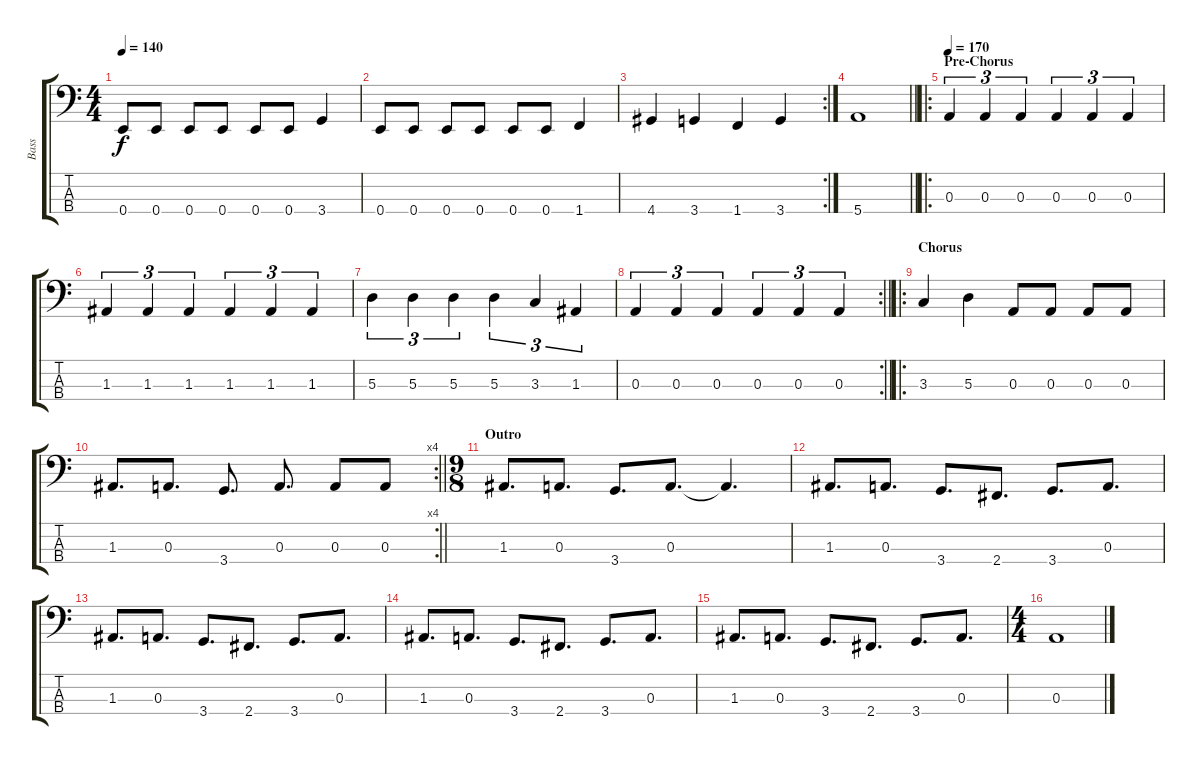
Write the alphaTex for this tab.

\track ("Bass" "Bass") {instrument electricbassfinger}
\staff {score tabs}
\tuning (G2 D2 A1 E1) {hide}
\ts (4 4)
\tempo 140
\clef f4
\ks c
0.4.8{dy f} 0.4.8 0.4.8 0.4.8 0.4.8 0.4.8 3.4.4 |
0.4.8 0.4.8 0.4.8 0.4.8 0.4.8 0.4.8 1.4.4 |
\rc 2
4.4.4 3.4.4 1.4.4 3.4.4 |
\barLineRight lightlight
5.4.1 |
\ro
\section ("" "Pre-Chorus")
\tempo 170
0.3.4{tu (3 2)} 0.3.4{tu (3 2)} 0.3.4{tu (3 2)} 0.3.4{tu (3 2)} 0.3.4{tu (3 2)} 0.3.4{tu (3 2)} |
1.3.4{tu (3 2)} 1.3.4{tu (3 2)} 1.3.4{tu (3 2)} 1.3.4{tu (3 2)} 1.3.4{tu (3 2)} 1.3.4{tu (3 2)} |
5.3.4{tu (3 2)} 5.3.4{tu (3 2)} 5.3.4{tu (3 2)} 5.3.4{tu (3 2)} 3.3.4{tu (3 2)} 1.3.4{tu (3 2)} |
\rc 2
\barLineRight lightlight
0.3.4{tu (3 2)} 0.3.4{tu (3 2)} 0.3.4{tu (3 2)} 0.3.4{tu (3 2)} 0.3.4{tu (3 2)} 0.3.4{tu (3 2)} |
\ro
\section ("" "Chorus")
3.3.4 5.3.4 0.3.8 0.3.8 0.3.8 0.3.8 |
\rc 4
\barLineRight lightlight
1.3.8{d} 0.3.8{d} 3.4.8{d} 0.3.8{d} 0.3.8 0.3.8 |
\ts (9 8)
\section ("" "Outro")
1.3.8{d} 0.3.8{d} 3.4.8{d} 0.3.8{d} 0.3{t}.4{d} |
1.3.8{d} 0.3.8{d} 3.4.8{d} 2.4.8{d} 3.4.8{d} 0.3.8{d} |
1.3.8{d} 0.3.8{d} 3.4.8{d} 2.4.8{d} 3.4.8{d} 0.3.8{d} |
1.3.8{d} 0.3.8{d} 3.4.8{d} 2.4.8{d} 3.4.8{d} 0.3.8{d} |
1.3.8{d} 0.3.8{d} 3.4.8{d} 2.4.8{d} 3.4.8{d} 0.3.8{d} |
\ts (4 4)
0.3.1
